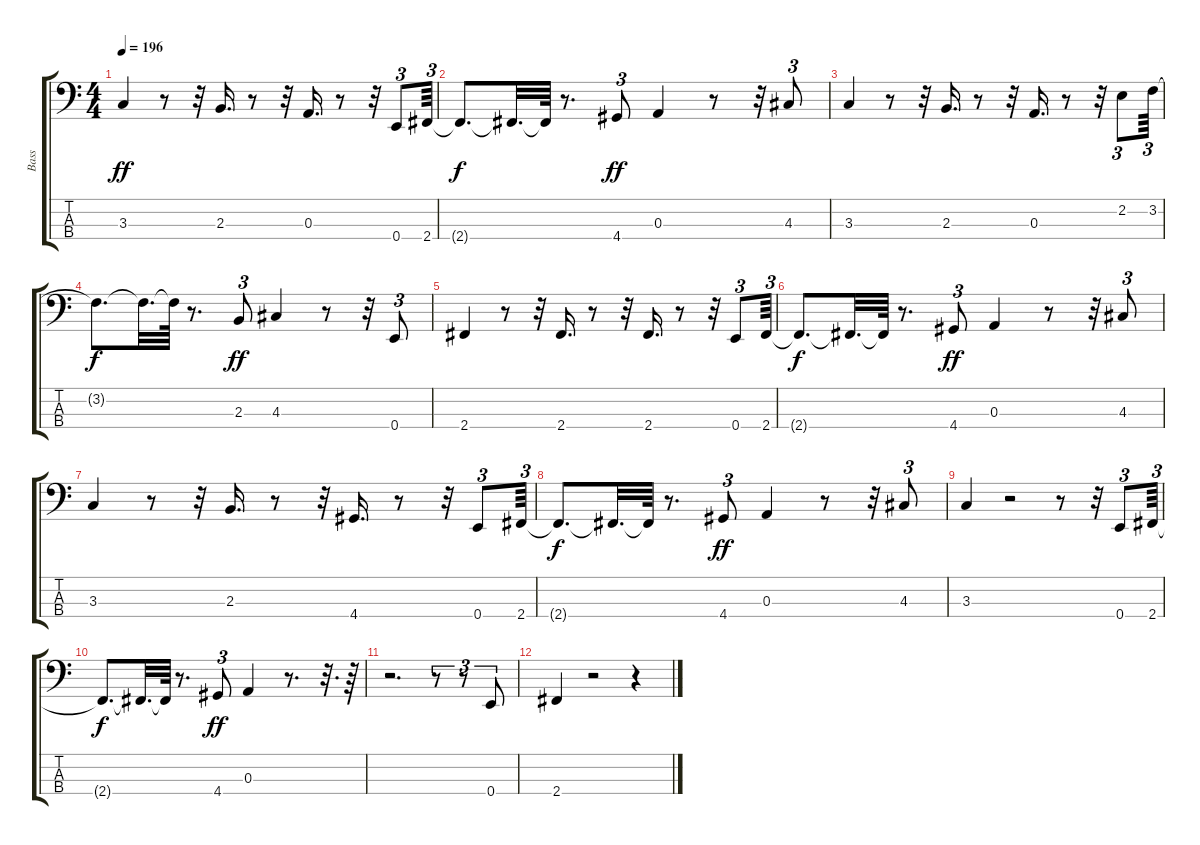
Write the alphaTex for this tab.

\track ("Bass" "Bass") {instrument electricbassfinger}
\staff {score tabs}
\tuning (G2 D2 A1 E1) {hide}
\ts (4 4)
\tempo 196
\clef f4
\ks c
3.3.4{dy ff} r.8 r.32 2.3.16{d} r.8 r.32 0.3.16{d} r.8 r.32 0.4.8{tu (3 2)} 2.4.64{tu (3 2)} |
2.4{t}.8{d dy f} 2.4{t}.32{d} 2.4{t}.64 r.8{d} 4.4.8{tu (3 2) dy ff} 0.3.4 r.8 r.32 4.3.8{tu (3 2)} |
3.3.4 r.8 r.32 2.3.16{d} r.8 r.32 0.3.16{d} r.8 r.32 2.2.8{tu (3 2)} 3.2.64{tu (3 2)} |
3.2{t}.8{d dy f} 3.2{t}.32{d} 3.2{t}.64 r.8{d} 2.3.8{tu (3 2) dy ff} 4.3.4 r.8 r.32 0.4.8{tu (3 2)} |
2.4.4 r.8 r.32 2.4.16{d} r.8 r.32 2.4.16{d} r.8 r.32 0.4.8{tu (3 2)} 2.4.64{tu (3 2)} |
2.4{t}.8{d dy f} 2.4{t}.32{d} 2.4{t}.64 r.8{d} 4.4.8{tu (3 2) dy ff} 0.3.4 r.8 r.32 4.3.8{tu (3 2)} |
3.3.4 r.8 r.32 2.3.16{d} r.8 r.32 4.4.16{d} r.8 r.32 0.4.8{tu (3 2)} 2.4.64{tu (3 2)} |
2.4{t}.8{d dy f} 2.4{t}.32{d} 2.4{t}.64 r.8{d} 4.4.8{tu (3 2) dy ff} 0.3.4 r.8 r.32 4.3.8{tu (3 2)} |
3.3.4 r.2 r.8 r.32 0.4.8{tu (3 2)} 2.4.64{tu (3 2)} |
2.4{t}.8{d dy f} 2.4{t}.32{d} 2.4{t}.64 r.8{d} 4.4.8{tu (3 2) dy ff} 0.3.4 r.8{d} r.32{d} r.64 |
r.2{d} r.8{tu (3 2)} r.8{tu (3 2)} 0.4.8{tu (3 2)} |
2.4.4 r.2 r.4
